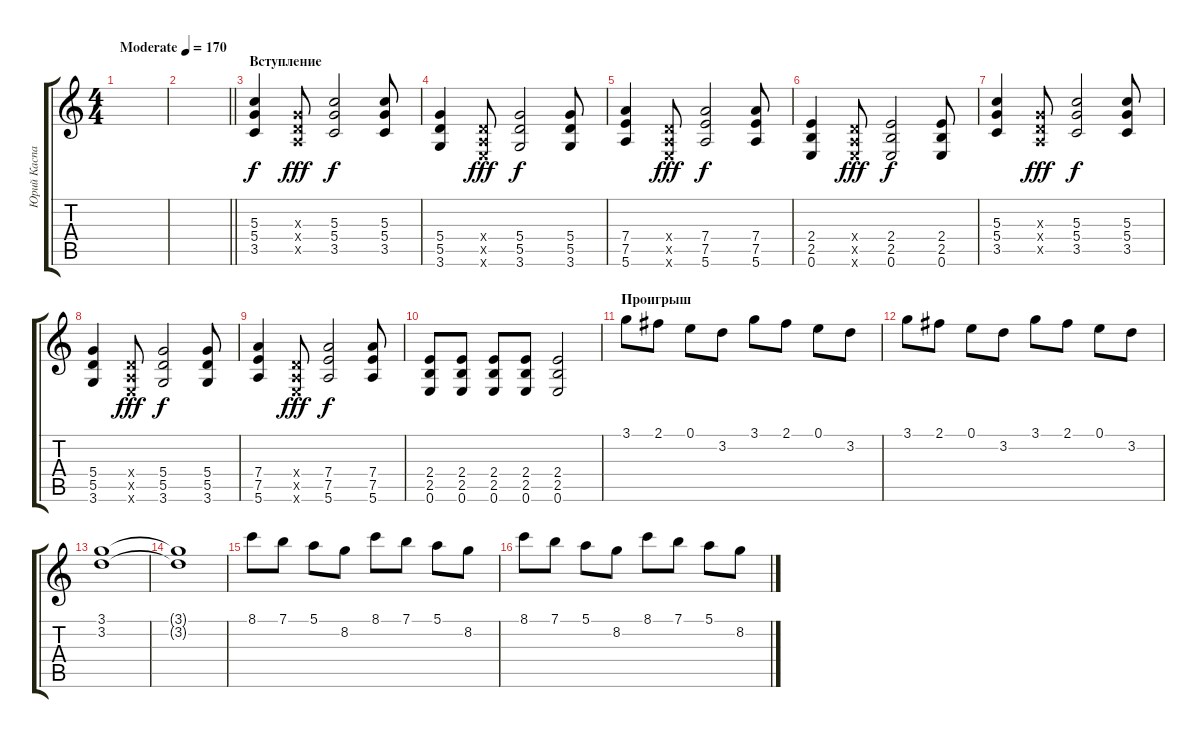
\track ("Юрий Каспарян" "Юрий Каспа") {instrument electricguitarmuted}
\staff {score tabs}
\tuning (E4 B3 G3 D3 A2 E2) {hide}
\ts (4 4)
\tempo (170 "Moderate")
\clef g2
\ks c
|
\barLineRight lightlight
|
\section ("" "Вступление")
(5.3 5.4 3.5).4 (0.3{x} 0.4{x} 0.5{x}).8{dy fff} (5.3 5.4 3.5).2{dy f} (5.3 5.4 3.5).8 |
(5.4 5.5 3.6).4 (0.4{x} 0.5{x} 0.6{x}).8{dy fff} (5.4 5.5 3.6).2{dy f} (5.4 5.5 3.6).8 |
(7.4 7.5 5.6).4 (0.4{x} 0.5{x} 0.6{x}).8{dy fff} (7.4 7.5 5.6).2{dy f} (7.4 7.5 5.6).8 |
(2.4 2.5 0.6).4 (0.4{x} 0.5{x} 0.6{x}).8{dy fff} (2.4 2.5 0.6).2{dy f} (2.4 2.5 0.6).8 |
(5.3 5.4 3.5).4 (0.3{x} 0.4{x} 0.5{x}).8{dy fff} (5.3 5.4 3.5).2{dy f} (5.3 5.4 3.5).8 |
(5.4 5.5 3.6).4 (0.4{x} 0.5{x} 0.6{x}).8{dy fff} (5.4 5.5 3.6).2{dy f} (5.4 5.5 3.6).8 |
(7.4 7.5 5.6).4 (0.4{x} 0.5{x} 0.6{x}).8{dy fff} (7.4 7.5 5.6).2{dy f} (7.4 7.5 5.6).8 |
(2.4 2.5 0.6).8 (2.4 2.5 0.6).8 (2.4 2.5 0.6).8 (2.4 2.5 0.6).8 (2.4 2.5 0.6).2 |
\section ("" "Проигрыш")
3.1.8 2.1.8 0.1.8 3.2.8 3.1.8 2.1.8 0.1.8 3.2.8 |
3.1.8 2.1.8 0.1.8 3.2.8 3.1.8 2.1.8 0.1.8 3.2.8 |
(3.1 3.2).1 |
(3.1{t} 3.2{t}).1 |
8.1.8 7.1.8 5.1.8 8.2.8 8.1.8 7.1.8 5.1.8 8.2.8 |
8.1.8 7.1.8 5.1.8 8.2.8 8.1.8 7.1.8 5.1.8 8.2.8
